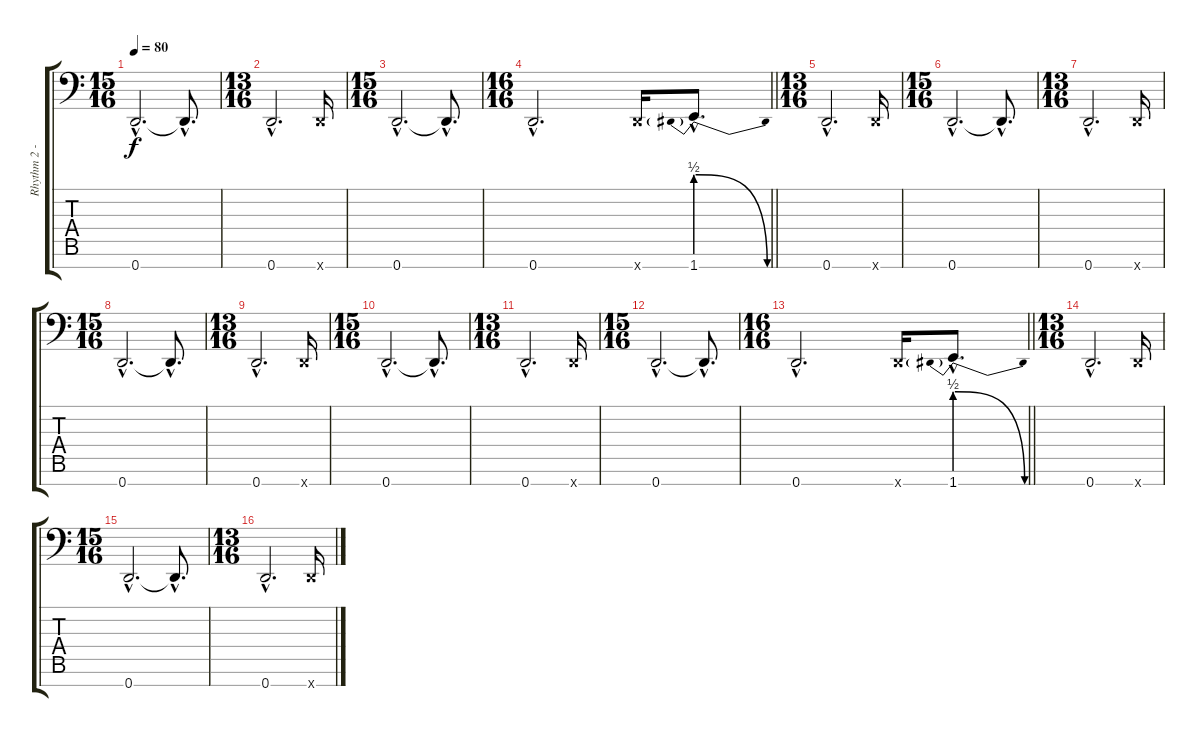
\track ("Rhythm 2 - 8-String Drop-D" "Rhythm 2 -") {instrument distortionguitar}
\staff {score tabs}
\tuning (A3 F3 C3 G2 D2 A1 D1) {hide}
\ts (15 16)
\tempo 80
\clef f4
\ks c
0.7{hac}.2{d dy f} 0.7{hac t}.8{d} |
\ts (13 16)
0.7{hac}.2{d} 0.7{x}.16 |
\ts (15 16)
0.7{hac}.2{d} 0.7{hac t}.8{d} |
\ts (16 16)
\barLineRight lightlight
0.7{hac}.2{d} 0.7{x}.16 1.7{be (prebendrelease 0 2 60 0) hac}.8{d} |
\ts (13 16)
\section ("" "")
0.7{hac}.2{d} 0.7{x}.16 |
\ts (15 16)
0.7{hac}.2{d} 0.7{hac t}.8{d} |
\ts (13 16)
0.7{hac}.2{d} 0.7{x}.16 |
\ts (15 16)
0.7{hac}.2{d} 0.7{hac t}.8{d} |
\ts (13 16)
0.7{hac}.2{d} 0.7{x}.16 |
\ts (15 16)
0.7{hac}.2{d} 0.7{hac t}.8{d} |
\ts (13 16)
0.7{hac}.2{d} 0.7{x}.16 |
\ts (15 16)
0.7{hac}.2{d} 0.7{hac t}.8{d} |
\ts (16 16)
\barLineRight lightlight
0.7{hac}.2{d} 0.7{x}.16 1.7{be (prebendrelease 0 2 60 0) hac}.8{d} |
\ts (13 16)
\section ("" "")
0.7{hac}.2{d} 0.7{x}.16 |
\ts (15 16)
0.7{hac}.2{d} 0.7{hac t}.8{d} |
\ts (13 16)
0.7{hac}.2{d} 0.7{x}.16
